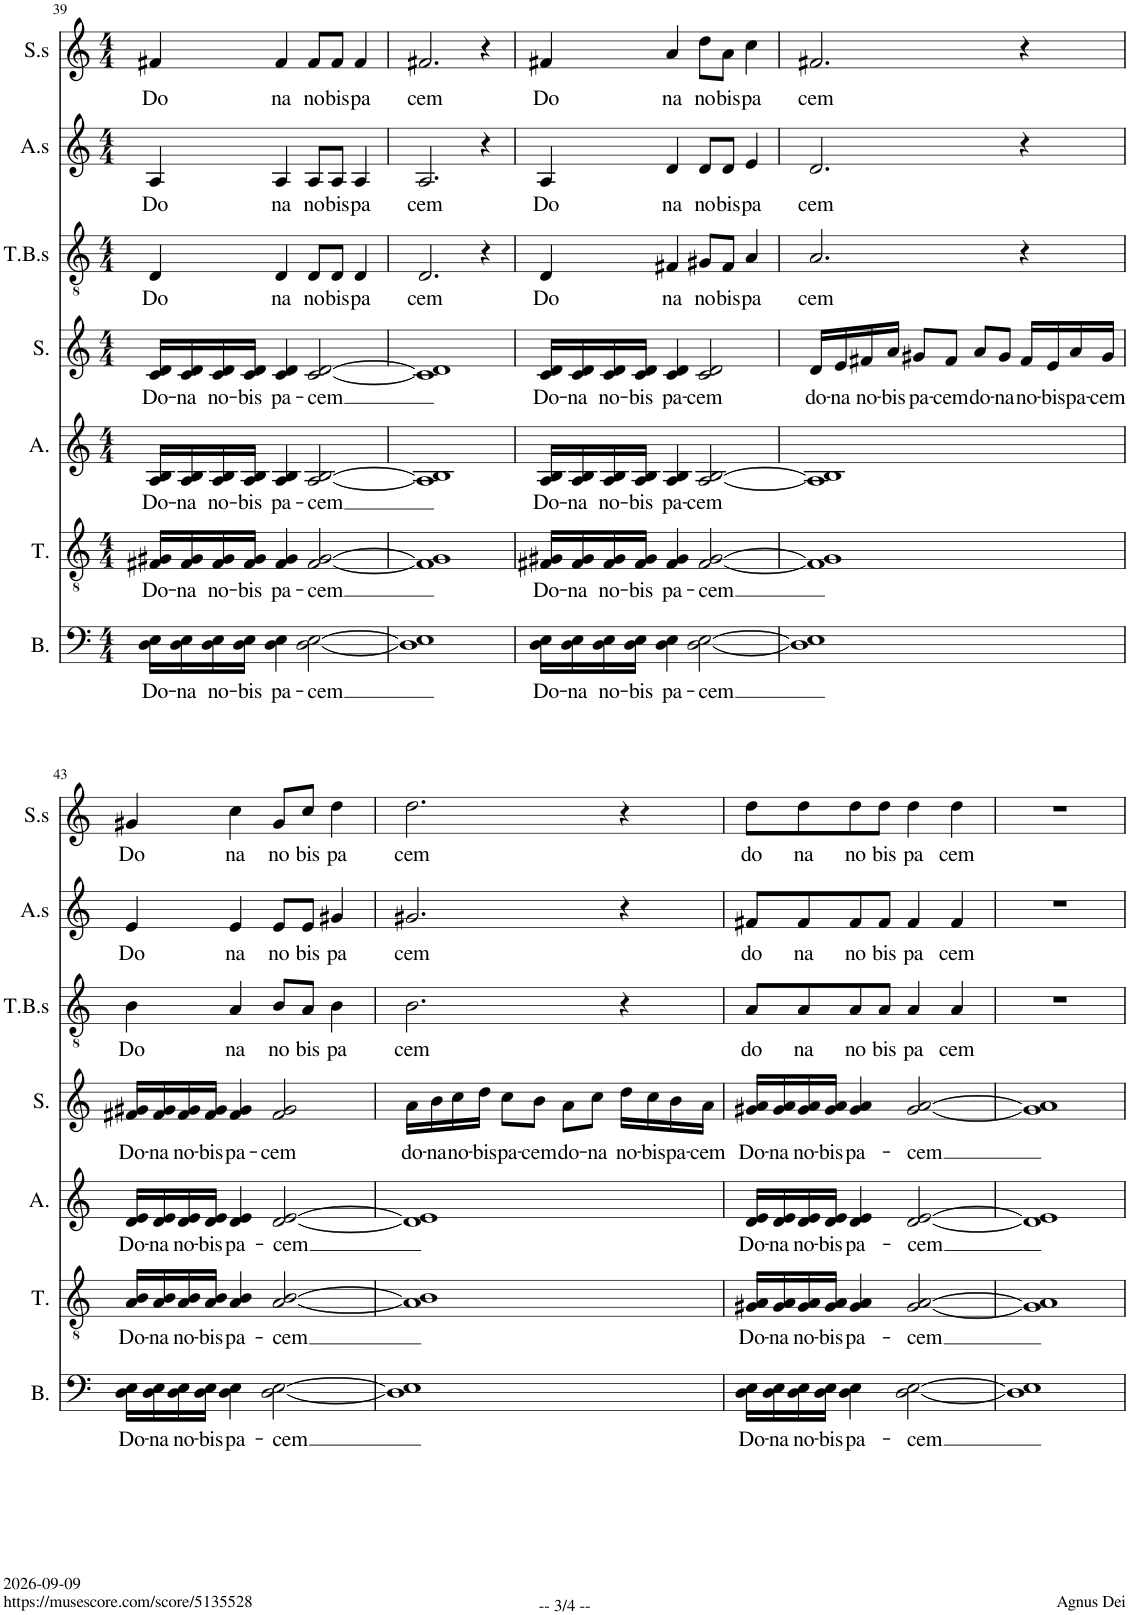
**kern	**text	**kern	**text	**kern	**text	**kern	**text	**kern	**text	**kern	**text	**kern	**text
*part7	*part7	*part6	*part6	*part5	*part5	*part4	*part4	*part3	*part3	*part2	*part2	*part1	*part1
*staff7	*staff7	*staff6	*staff6	*staff5	*staff5	*staff4	*staff4	*staff3	*staff3	*staff2	*staff2	*staff1	*staff1
*I"Baritone, Bass	*	*I"Tenor	*	*I"Alto	*	*I"Soprano	*	*I"Tenor, Bass Solo	*	*I"Alto Solo	*	*I"Soprano Solo	*
*I'B.	*	*I'T.	*	*I'A.	*	*I'S.	*	*I'T.B.s	*	*I'A.s	*	*I'S.s	*
!!LO:PB:g=z
*clefF4	*	*clefGv2	*	*clefG2	*	*clefG2	*	*clefGv2	*	*clefG2	*	*clefG2	*
*Trd1c2	*	*Trd1c2	*	*	*	*	*	*	*	*	*	*	*
*k[]	*	*k[]	*	*k[]	*	*k[]	*	*k[]	*	*k[]	*	*k[]	*
*M4/4	*	*M4/4	*	*M4/4	*	*M4/4	*	*M4/4	*	*M4/4	*	*M4/4	*
=39	=39	=39	=39	=39	=39	=39	=39	=39	=39	=39	=39	=39	=39
!	!LO:LY:b	!	!LO:LY:b	!	!LO:LY:b	!	!LO:LY:b	!	!LO:LY:b	!	!LO:LY:b	!	!LO:LY:b
16D\ 16E\LL	Do-	16F#X/ 16G#X/LL	Do-	16A/ 16B/LL	Do-	16c/ 16d/LL	Do-	4D/	Do	4A/	Do	4f#X/	Do
!	!LO:LY:b	!	!LO:LY:b	!	!LO:LY:b	!	!LO:LY:b	!	!	!	!	!	!
16D\ 16E\	-na	16F#/ 16G#/	-na	16A/ 16B/	-na	16c/ 16d/	-na	.	.	.	.	.	.
!	!LO:LY:b	!	!LO:LY:b	!	!LO:LY:b	!	!LO:LY:b	!	!	!	!	!	!
16D\ 16E\	no-	16F#/ 16G#/	no-	16A/ 16B/	no-	16c/ 16d/	no-	.	.	.	.	.	.
!	!LO:LY:b	!	!LO:LY:b	!	!LO:LY:b	!	!LO:LY:b	!	!	!	!	!	!
16D\ 16E\JJ	-bis	16F#/ 16G#/JJ	-bis	16A/ 16B/JJ	-bis	16c/ 16d/JJ	-bis	.	.	.	.	.	.
!	!LO:LY:b	!	!LO:LY:b	!	!LO:LY:b	!	!LO:LY:b	!	!LO:LY:b	!	!LO:LY:b	!	!LO:LY:b
4D\ 4E\	pa-	4F#/ 4G#/	pa-	4A/ 4B/	pa-	4c/ 4d/	pa-	4D/	na	4A/	na	4f#/	na
!	!LO:LY:b	!	!LO:LY:b	!	!LO:LY:b	!	!LO:LY:b	!	!LO:LY:b	!	!LO:LY:b	!	!LO:LY:b
[2D\ [2E\	-cem	[2F#/ [2G#/	-cem	[2A/ [2B/	-cem	[2c/ [2d/	-cem	8D/L	no	8A/L	no	8f#/L	no
!	!	!	!	!	!	!	!	!	!LO:LY:b	!	!LO:LY:b	!	!LO:LY:b
.	.	.	.	.	.	.	.	8D/J	bis	8A/J	bis	8f#/J	bis
!	!	!	!	!	!	!	!	!	!LO:LY:b	!	!LO:LY:b	!	!LO:LY:b
.	.	.	.	.	.	.	.	4D/	pa	4A/	pa	4f#/	pa
=40	=40	=40	=40	=40	=40	=40	=40	=40	=40	=40	=40	=40	=40
!	!	!	!	!	!	!	!	!	!LO:LY:b	!	!LO:LY:b	!	!LO:LY:b
1D] 1E]	.	1F#] 1G#]	.	1A] 1B]	.	1c] 1d]	.	2.D/	cem	2.A/	cem	2.f#X/	cem
.	.	.	.	.	.	.	.	4r	.	4r	.	4r	.
=41	=41	=41	=41	=41	=41	=41	=41	=41	=41	=41	=41	=41	=41
!	!LO:LY:b	!	!LO:LY:b	!	!LO:LY:b	!	!LO:LY:b	!	!LO:LY:b	!	!LO:LY:b	!	!LO:LY:b
16D\ 16E\LL	Do-	16F#X/ 16G#X/LL	Do-	16A/ 16B/LL	Do-	16c/ 16d/LL	Do-	4D/	Do	4A/	Do	4f#X/	Do
!	!LO:LY:b	!	!LO:LY:b	!	!LO:LY:b	!	!LO:LY:b	!	!	!	!	!	!
16D\ 16E\	-na	16F#/ 16G#/	-na	16A/ 16B/	-na	16c/ 16d/	-na	.	.	.	.	.	.
!	!LO:LY:b	!	!LO:LY:b	!	!LO:LY:b	!	!LO:LY:b	!	!	!	!	!	!
16D\ 16E\	no-	16F#/ 16G#/	no-	16A/ 16B/	no-	16c/ 16d/	no-	.	.	.	.	.	.
!	!LO:LY:b	!	!LO:LY:b	!	!LO:LY:b	!	!LO:LY:b	!	!	!	!	!	!
16D\ 16E\JJ	-bis	16F#/ 16G#/JJ	-bis	16A/ 16B/JJ	-bis	16c/ 16d/JJ	-bis	.	.	.	.	.	.
!	!LO:LY:b	!	!LO:LY:b	!	!LO:LY:b	!	!LO:LY:b	!	!LO:LY:b	!	!LO:LY:b	!	!LO:LY:b
4D\ 4E\	pa-	4F#/ 4G#/	pa-	4A/ 4B/	pa-	4c/ 4d/	pa-	4F#X/	na	4d/	na	4a/	na
!	!LO:LY:b	!	!LO:LY:b	!	!LO:LY:b	!	!LO:LY:b	!	!LO:LY:b	!	!LO:LY:b	!	!LO:LY:b
[2D\ [2E\	-cem	[2F#/ [2G#/	-cem	[2A/ [2B/	-cem	2c/ 2d/	-cem	8G#X/L	no	8d/L	no	8dd\L	no
!	!	!	!	!	!	!	!	!	!LO:LY:b	!	!LO:LY:b	!	!LO:LY:b
.	.	.	.	.	.	.	.	8F#/J	bis	8d/J	bis	8a\J	bis
!	!	!	!	!	!	!	!	!	!LO:LY:b	!	!LO:LY:b	!	!LO:LY:b
.	.	.	.	.	.	.	.	4A/	pa	4e/	pa	4cc\	pa
=42	=42	=42	=42	=42	=42	=42	=42	=42	=42	=42	=42	=42	=42
!	!	!	!	!	!	!	!LO:LY:b	!	!LO:LY:b	!	!LO:LY:b	!	!LO:LY:b
1D] 1E]	.	1F#] 1G#]	.	1A] 1B]	.	16d/LL	do-	2.A/	cem	2.d/	cem	2.f#X/	cem
!	!	!	!	!	!	!	!LO:LY:b	!	!	!	!	!	!
.	.	.	.	.	.	16e/	-na	.	.	.	.	.	.
!	!	!	!	!	!	!	!LO:LY:b	!	!	!	!	!	!
.	.	.	.	.	.	16f#X/	no-	.	.	.	.	.	.
!	!	!	!	!	!	!	!LO:LY:b	!	!	!	!	!	!
.	.	.	.	.	.	16a/JJ	-bis	.	.	.	.	.	.
!	!	!	!	!	!	!	!LO:LY:b	!	!	!	!	!	!
.	.	.	.	.	.	8g#X/L	pa-	.	.	.	.	.	.
!	!	!	!	!	!	!	!LO:LY:b	!	!	!	!	!	!
.	.	.	.	.	.	8f#/J	-cem	.	.	.	.	.	.
!	!	!	!	!	!	!	!LO:LY:b	!	!	!	!	!	!
.	.	.	.	.	.	8a/L	do-	.	.	.	.	.	.
!	!	!	!	!	!	!	!LO:LY:b	!	!	!	!	!	!
.	.	.	.	.	.	8g#/J	-na	.	.	.	.	.	.
!	!	!	!	!	!	!	!LO:LY:b	!	!	!	!	!	!
.	.	.	.	.	.	16f#/LL	no-	4r	.	4r	.	4r	.
!	!	!	!	!	!	!	!LO:LY:b	!	!	!	!	!	!
.	.	.	.	.	.	16e/	-bis	.	.	.	.	.	.
!	!	!	!	!	!	!	!LO:LY:b	!	!	!	!	!	!
.	.	.	.	.	.	16a/	pa-	.	.	.	.	.	.
!	!	!	!	!	!	!	!LO:LY:b	!	!	!	!	!	!
.	.	.	.	.	.	16g#/JJ	-cem	.	.	.	.	.	.
!!LO:LB:g=z
=43	=43	=43	=43	=43	=43	=43	=43	=43	=43	=43	=43	=43	=43
!	!LO:LY:b	!	!LO:LY:b	!	!LO:LY:b	!	!LO:LY:b	!	!LO:LY:b	!	!LO:LY:b	!	!LO:LY:b
16D\ 16E\LL	Do-	16A/ 16B/LL	Do-	16d/ 16e/LL	Do-	16f#X/ 16g#X/LL	Do-	4B\	Do	4e/	Do	4g#X/	Do
!	!LO:LY:b	!	!LO:LY:b	!	!LO:LY:b	!	!LO:LY:b	!	!	!	!	!	!
16D\ 16E\	-na	16A/ 16B/	-na	16d/ 16e/	-na	16f#/ 16g#/	-na	.	.	.	.	.	.
!	!LO:LY:b	!	!LO:LY:b	!	!LO:LY:b	!	!LO:LY:b	!	!	!	!	!	!
16D\ 16E\	no-	16A/ 16B/	no-	16d/ 16e/	no-	16f#/ 16g#/	no-	.	.	.	.	.	.
!	!LO:LY:b	!	!LO:LY:b	!	!LO:LY:b	!	!LO:LY:b	!	!	!	!	!	!
16D\ 16E\JJ	-bis	16A/ 16B/JJ	-bis	16d/ 16e/JJ	-bis	16f#/ 16g#/JJ	-bis	.	.	.	.	.	.
!	!LO:LY:b	!	!LO:LY:b	!	!LO:LY:b	!	!LO:LY:b	!	!LO:LY:b	!	!LO:LY:b	!	!LO:LY:b
4D\ 4E\	pa-	4A/ 4B/	pa-	4d/ 4e/	pa-	4f#/ 4g#/	pa-	4A/	na	4e/	na	4cc\	na
!	!LO:LY:b	!	!LO:LY:b	!	!LO:LY:b	!	!LO:LY:b	!	!LO:LY:b	!	!LO:LY:b	!	!LO:LY:b
[2D\ [2E\	-cem	[2A/ [2B/	-cem	[2d/ [2e/	-cem	2f#/ 2g#/	-cem	8B/L	no	8e/L	no	8g#/L	no
!	!	!	!	!	!	!	!	!	!LO:LY:b	!	!LO:LY:b	!	!LO:LY:b
.	.	.	.	.	.	.	.	8A/J	bis	8e/J	bis	8cc/J	bis
!	!	!	!	!	!	!	!	!	!LO:LY:b	!	!LO:LY:b	!	!LO:LY:b
.	.	.	.	.	.	.	.	4B\	pa	4g#X/	pa	4dd\	pa
=44	=44	=44	=44	=44	=44	=44	=44	=44	=44	=44	=44	=44	=44
!	!	!	!	!	!	!	!LO:LY:b	!	!LO:LY:b	!	!LO:LY:b	!	!LO:LY:b
1D] 1E]	.	1A] 1B]	.	1d] 1e]	.	16a\LL	do-	2.B\	cem	2.g#X/	cem	2.dd\	cem
!	!	!	!	!	!	!	!LO:LY:b	!	!	!	!	!	!
.	.	.	.	.	.	16b\	-na	.	.	.	.	.	.
!	!	!	!	!	!	!	!LO:LY:b	!	!	!	!	!	!
.	.	.	.	.	.	16cc\	no-	.	.	.	.	.	.
!	!	!	!	!	!	!	!LO:LY:b	!	!	!	!	!	!
.	.	.	.	.	.	16dd\JJ	-bis	.	.	.	.	.	.
!	!	!	!	!	!	!	!LO:LY:b	!	!	!	!	!	!
.	.	.	.	.	.	8cc\L	pa-	.	.	.	.	.	.
!	!	!	!	!	!	!	!LO:LY:b	!	!	!	!	!	!
.	.	.	.	.	.	8b\J	-cem	.	.	.	.	.	.
!	!	!	!	!	!	!	!LO:LY:b	!	!	!	!	!	!
.	.	.	.	.	.	8a\L	do-	.	.	.	.	.	.
!	!	!	!	!	!	!	!LO:LY:b	!	!	!	!	!	!
.	.	.	.	.	.	8cc\J	-na	.	.	.	.	.	.
!	!	!	!	!	!	!	!LO:LY:b	!	!	!	!	!	!
.	.	.	.	.	.	16dd\LL	no-	4r	.	4r	.	4r	.
!	!	!	!	!	!	!	!LO:LY:b	!	!	!	!	!	!
.	.	.	.	.	.	16cc\	-bis	.	.	.	.	.	.
!	!	!	!	!	!	!	!LO:LY:b	!	!	!	!	!	!
.	.	.	.	.	.	16b\	pa-	.	.	.	.	.	.
!	!	!	!	!	!	!	!LO:LY:b	!	!	!	!	!	!
.	.	.	.	.	.	16a\JJ	-cem	.	.	.	.	.	.
=45	=45	=45	=45	=45	=45	=45	=45	=45	=45	=45	=45	=45	=45
!	!LO:LY:b	!	!LO:LY:b	!	!LO:LY:b	!	!LO:LY:b	!	!LO:LY:b	!	!LO:LY:b	!	!LO:LY:b
16D\ 16E\LL	Do-	16G#X/ 16A/LL	Do-	16d/ 16e/LL	Do-	16g#X/ 16a/LL	Do-	8A/L	do	8f#X/L	do	8dd\L	do
!	!LO:LY:b	!	!LO:LY:b	!	!LO:LY:b	!	!LO:LY:b	!	!	!	!	!	!
16D\ 16E\	-na	16G#/ 16A/	-na	16d/ 16e/	-na	16g#/ 16a/	-na	.	.	.	.	.	.
!	!LO:LY:b	!	!LO:LY:b	!	!LO:LY:b	!	!LO:LY:b	!	!LO:LY:b	!	!LO:LY:b	!	!LO:LY:b
16D\ 16E\	no-	16G#/ 16A/	no-	16d/ 16e/	no-	16g#/ 16a/	no-	8A/	na	8f#/	na	8dd\	na
!	!LO:LY:b	!	!LO:LY:b	!	!LO:LY:b	!	!LO:LY:b	!	!	!	!	!	!
16D\ 16E\JJ	-bis	16G#/ 16A/JJ	-bis	16d/ 16e/JJ	-bis	16g#/ 16a/JJ	-bis	.	.	.	.	.	.
!	!LO:LY:b	!	!LO:LY:b	!	!LO:LY:b	!	!LO:LY:b	!	!LO:LY:b	!	!LO:LY:b	!	!LO:LY:b
4D\ 4E\	pa-	4G#/ 4A/	pa-	4d/ 4e/	pa-	4g#/ 4a/	pa-	8A/	no	8f#/	no	8dd\	no
!	!	!	!	!	!	!	!	!	!LO:LY:b	!	!LO:LY:b	!	!LO:LY:b
.	.	.	.	.	.	.	.	8A/J	bis	8f#/J	bis	8dd\J	bis
!	!LO:LY:b	!	!LO:LY:b	!	!LO:LY:b	!	!LO:LY:b	!	!LO:LY:b	!	!LO:LY:b	!	!LO:LY:b
[2D\ [2E\	-cem	[2G#/ [2A/	-cem	[2d/ [2e/	-cem	[2g#/ [2a/	-cem	4A/	pa	4f#/	pa	4dd\	pa
!	!	!	!	!	!	!	!	!	!LO:LY:b	!	!LO:LY:b	!	!LO:LY:b
.	.	.	.	.	.	.	.	4A/	cem	4f#/	cem	4dd\	cem
=46	=46	=46	=46	=46	=46	=46	=46	=46	=46	=46	=46	=46	=46
1D] 1E]	.	1G#] 1A]	.	1d] 1e]	.	1g#] 1a]	.	1r	.	1r	.	1r	.
=	=	=	=	=	=	=	=	=	=	=	=	=	=
*-	*-	*-	*-	*-	*-	*-	*-	*-	*-	*-	*-	*-	*-
